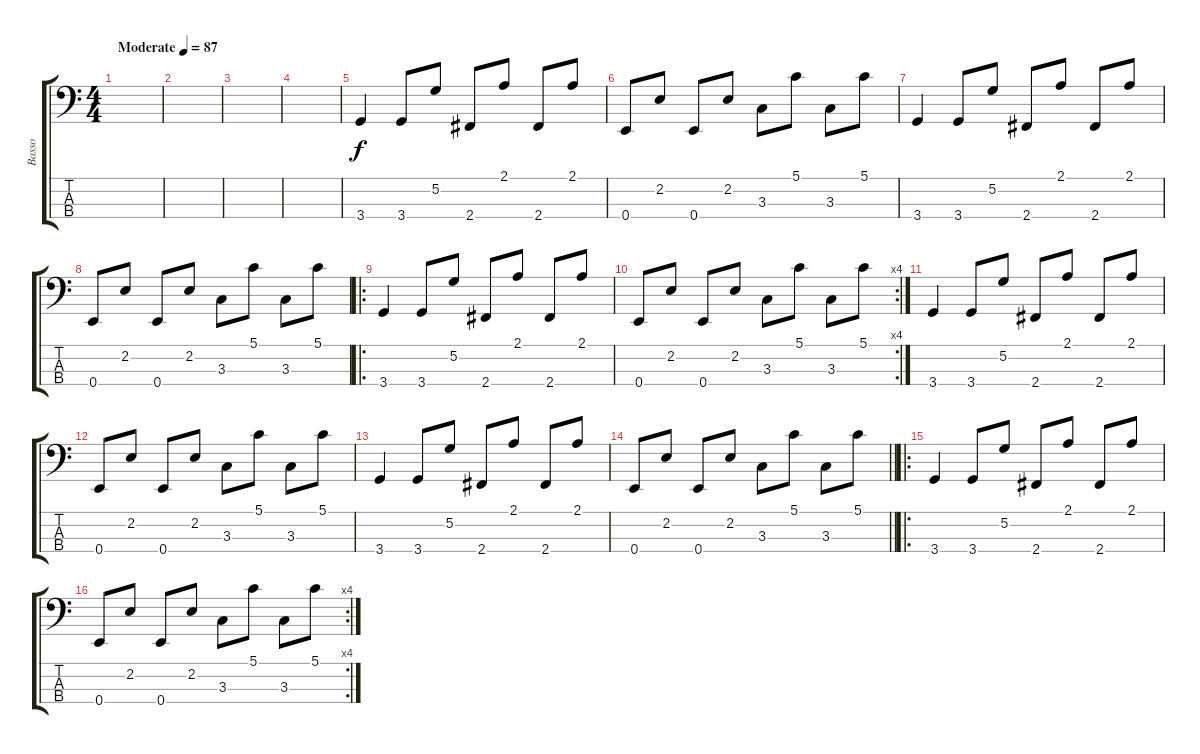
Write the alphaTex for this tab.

\track ("Basso" "Basso") {instrument electricbassfinger}
\staff {score tabs}
\tuning (G2 D2 A1 E1) {hide}
\ts (4 4)
\tempo (87 "Moderate")
\clef f4
\ks c
|
|
|
|
3.4.4 3.4.8 5.2.8 2.4.8 2.1.8 2.4.8 2.1.8 |
0.4.8 2.2.8 0.4.8 2.2.8 3.3.8 5.1.8 3.3.8 5.1.8 |
3.4.4 3.4.8 5.2.8 2.4.8 2.1.8 2.4.8 2.1.8 |
0.4.8 2.2.8 0.4.8 2.2.8 3.3.8 5.1.8 3.3.8 5.1.8 |
\ro
3.4.4 3.4.8 5.2.8 2.4.8 2.1.8 2.4.8 2.1.8 |
\rc 4
0.4.8 2.2.8 0.4.8 2.2.8 3.3.8 5.1.8 3.3.8 5.1.8 |
3.4.4 3.4.8 5.2.8 2.4.8 2.1.8 2.4.8 2.1.8 |
0.4.8 2.2.8 0.4.8 2.2.8 3.3.8 5.1.8 3.3.8 5.1.8 |
3.4.4 3.4.8 5.2.8 2.4.8 2.1.8 2.4.8 2.1.8 |
\barLineRight lightlight
0.4.8 2.2.8 0.4.8 2.2.8 3.3.8 5.1.8 3.3.8 5.1.8 |
\ro
3.4.4 3.4.8 5.2.8 2.4.8 2.1.8 2.4.8 2.1.8 |
\rc 4
0.4.8 2.2.8 0.4.8 2.2.8 3.3.8 5.1.8 3.3.8 5.1.8
